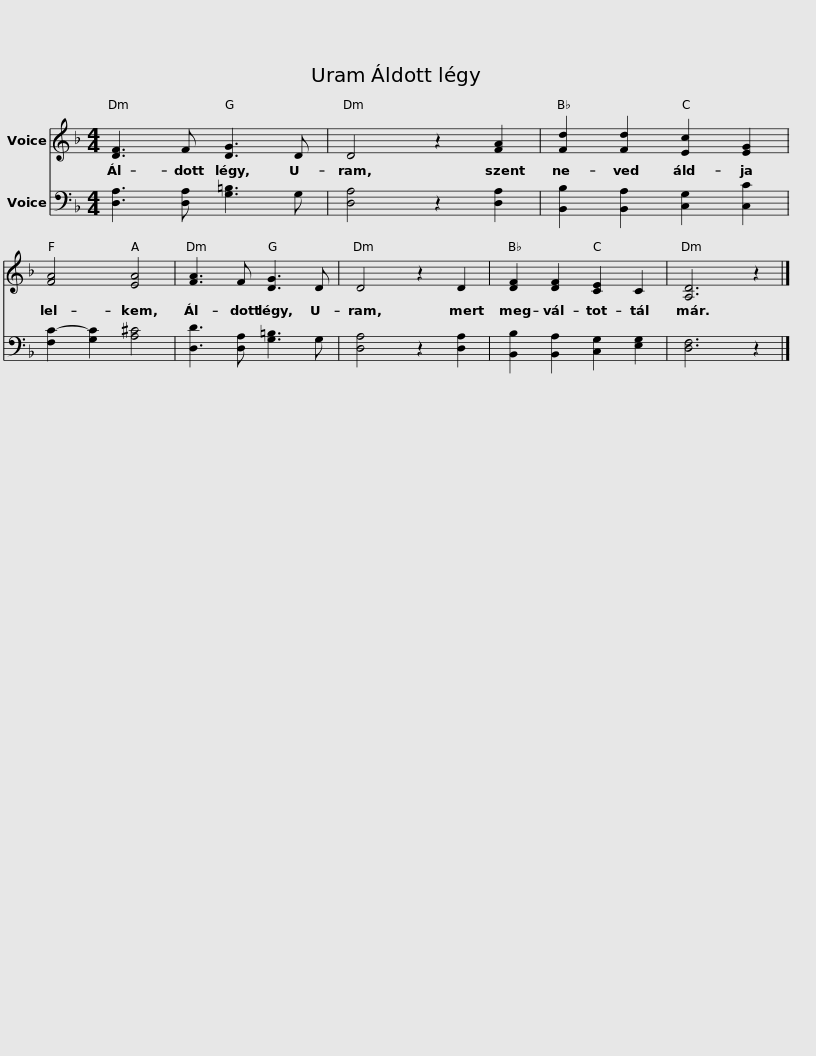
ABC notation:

X:1
%%score 1 2
L:1/8
M:4/4
I:linebreak $
K:F
V:1 treble
V:2 bass
V:1
 [DF]3 F [DG]3 D | D4 z2 [FA]2 | [Fd]2 [Fd]2 [Ec]2 [EG]2 | [FA]4 [EA]4 | [FA]3 F [DG]3 D | %5
 D4 z2 D2 | [DF]2 [DF]2 [CE]2 C2 |$ [A,D]6 z2 |] %8
V:2
 [D,A,]3 [D,A,] [G,=B,]3 G, | [D,A,]4 z2 [D,A,]2 | [B,,B,]2 [B,,A,]2 [C,G,]2 [C,C]2 | [F,C-]2 [G,C]2 [A,^C]4 | [D,D]3 [D,A,] [G,=B,]3 G, | %5
 [D,A,]4 z2 [D,A,]2 | [B,,B,]2 [B,,A,]2 [C,G,]2 [E,G,]2 |$ [D,F,]6 z2 |] %8
